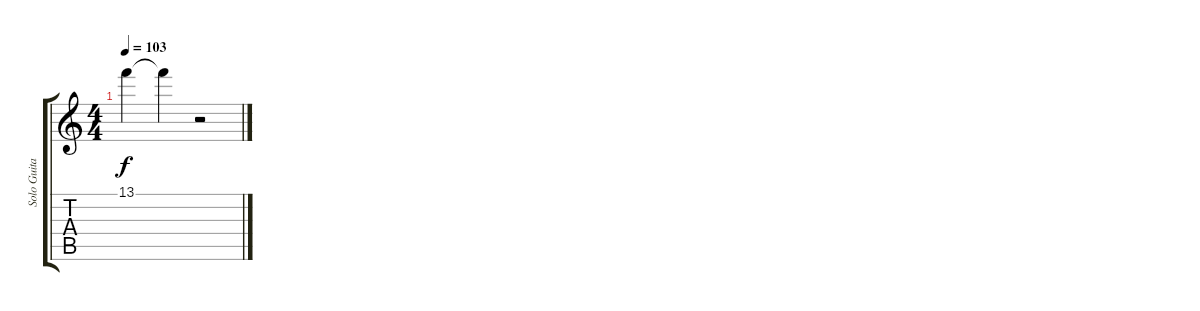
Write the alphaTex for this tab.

\track ("Solo Guitar" "Solo Guita") {instrument overdrivenguitar}
\staff {score tabs}
\tuning (E4 B3 G3 D3 A2 E2) {hide}
\ts (4 4)
\tempo 103
\clef g2
\ks c
13.1.4{dy f} 13.1{t}.4 r.2
